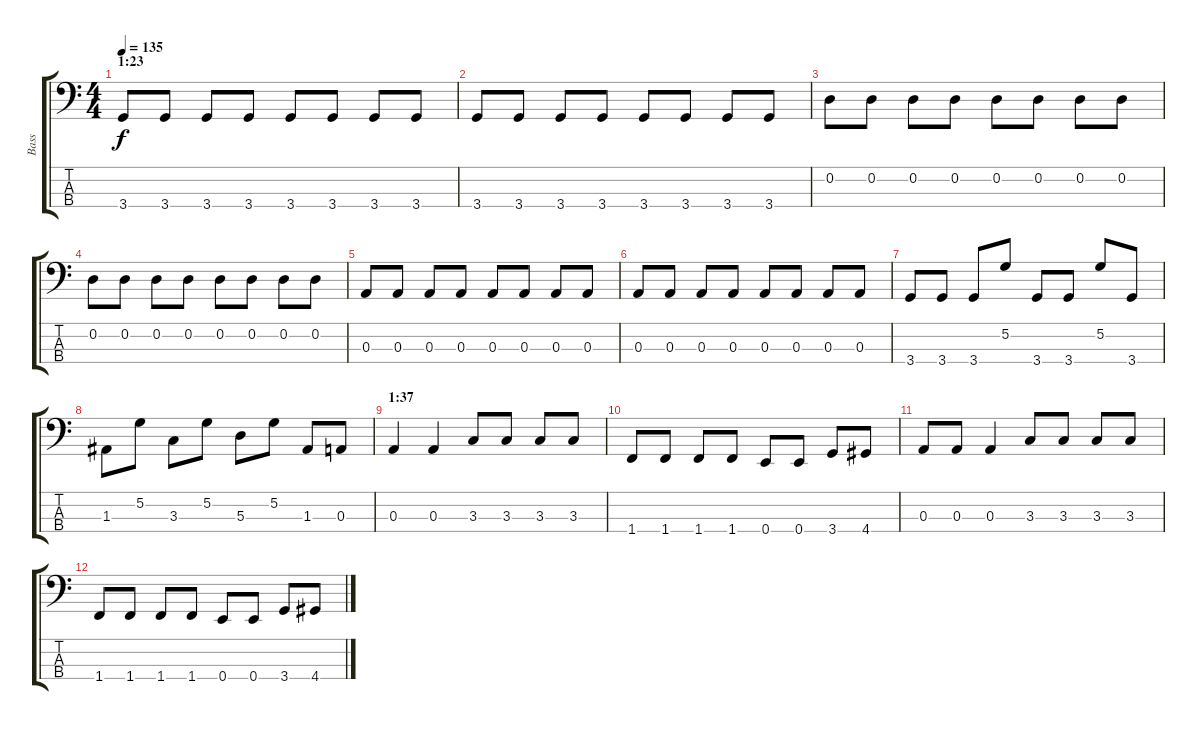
\track ("Bass" "Bass") {instrument electricbasspick}
\staff {score tabs}
\tuning (G2 D2 A1 E1) {hide}
\ts (4 4)
\section ("" "1:23")
\tempo 135
\clef f4
\ks c
3.4.8{dy f} 3.4.8 3.4.8 3.4.8 3.4.8 3.4.8 3.4.8 3.4.8 |
3.4.8 3.4.8 3.4.8 3.4.8 3.4.8 3.4.8 3.4.8 3.4.8 |
0.2.8 0.2.8 0.2.8 0.2.8 0.2.8 0.2.8 0.2.8 0.2.8 |
0.2.8 0.2.8 0.2.8 0.2.8 0.2.8 0.2.8 0.2.8 0.2.8 |
0.3.8 0.3.8 0.3.8 0.3.8 0.3.8 0.3.8 0.3.8 0.3.8 |
0.3.8 0.3.8 0.3.8 0.3.8 0.3.8 0.3.8 0.3.8 0.3.8 |
3.4.8 3.4.8 3.4.8 5.2.8 3.4.8 3.4.8 5.2.8 3.4.8 |
1.3.8 5.2.8 3.3.8 5.2.8 5.3.8 5.2.8 1.3.8 0.3.8 |
\section ("" "1:37")
0.3.4 0.3.4 3.3.8 3.3.8 3.3.8 3.3.8 |
1.4.8 1.4.8 1.4.8 1.4.8 0.4.8 0.4.8 3.4.8 4.4.8 |
0.3.8 0.3.8 0.3.4 3.3.8 3.3.8 3.3.8 3.3.8 |
1.4.8 1.4.8 1.4.8 1.4.8 0.4.8 0.4.8 3.4.8 4.4.8
